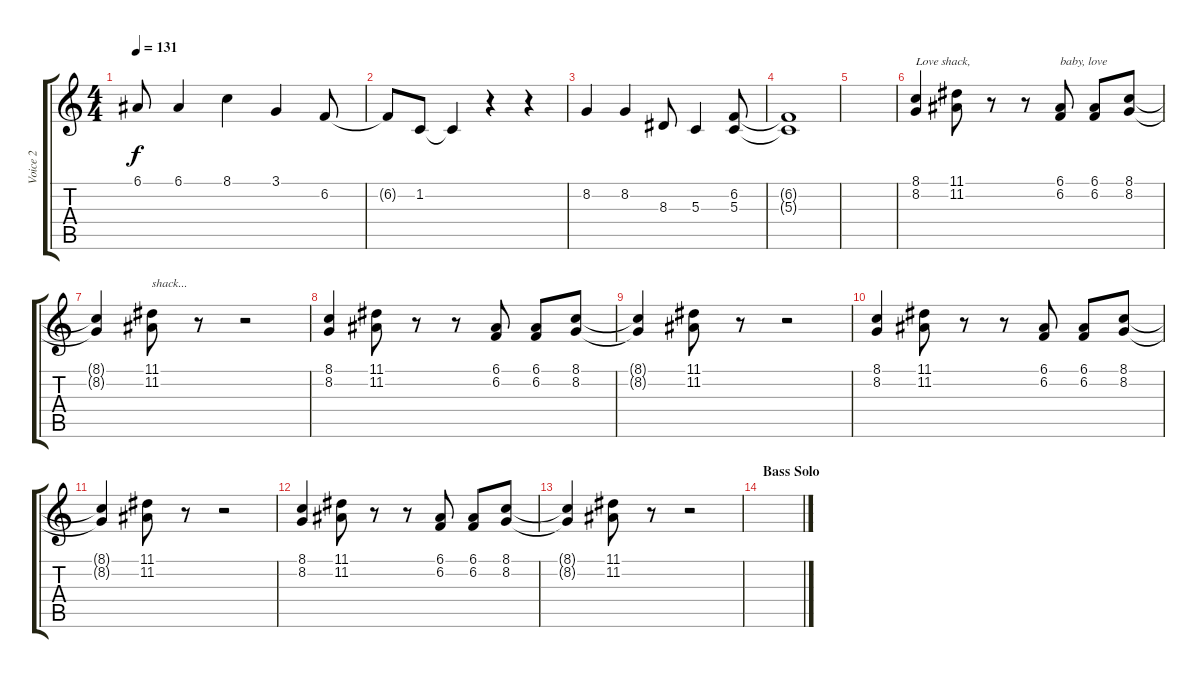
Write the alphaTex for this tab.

\track ("Voice 2" "Voice 2") {instrument clarinet}
\staff {score tabs}
\tuning (E4 B3 G3 D3 A2 E2) {hide}
\ts (4 4)
\tempo 131
\clef g2
\ks c
6.1{t}.8{dy f} 6.1.4 8.1.4 3.1.4 6.2.8 |
6.2{t}.8 1.2.8 1.2{t}.4 r.4 r.4 |
8.2.4 8.2.4 8.3.8 5.3.4 (6.2 5.3).8 |
(6.2{t} 5.3{t}).1 |
|
(8.1 8.2).4{txt "Love shack,"} (11.1 11.2).8 r.8 r.8 (6.1 6.2).8{txt "baby, love"} (6.1 6.2).8 (8.1 8.2).8 |
(8.1{t} 8.2{t}).4 (11.1 11.2).8{txt "shack..."} r.8 r.2 |
(8.1 8.2).4 (11.1 11.2).8 r.8 r.8 (6.1 6.2).8 (6.1 6.2).8 (8.1 8.2).8 |
(8.1{t} 8.2{t}).4 (11.1 11.2).8 r.8 r.2 |
(8.1 8.2).4 (11.1 11.2).8 r.8 r.8 (6.1 6.2).8 (6.1 6.2).8 (8.1 8.2).8 |
(8.1{t} 8.2{t}).4 (11.1 11.2).8 r.8 r.2 |
(8.1 8.2).4 (11.1 11.2).8 r.8 r.8 (6.1 6.2).8 (6.1 6.2).8 (8.1 8.2).8 |
(8.1{t} 8.2{t}).4 (11.1 11.2).8 r.8 r.2 |
\section ("" "Bass Solo")
